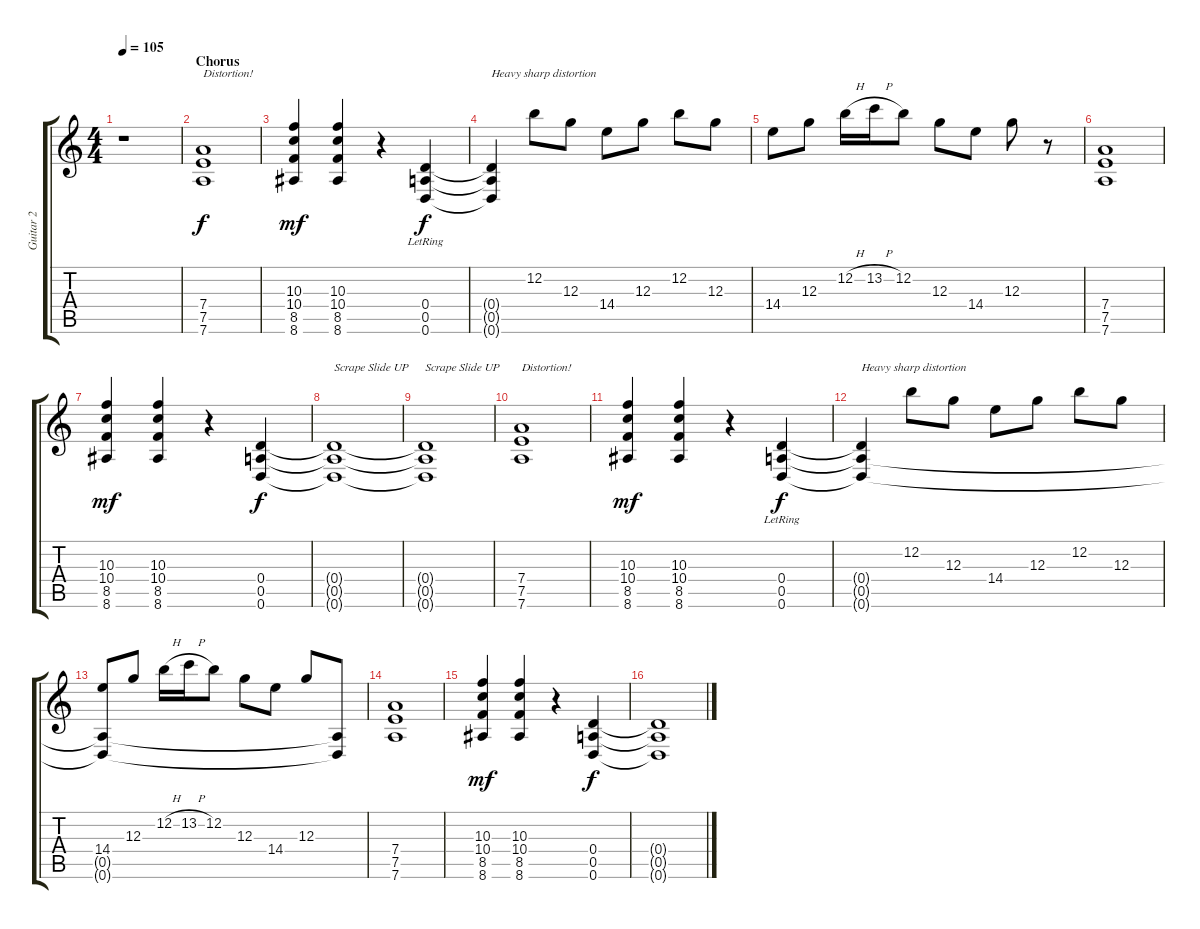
\track ("Guitar 2" "Guitar 2") {instrument distortionguitar}
\staff {score tabs}
\tuning (E4 B3 G3 D3 A2 D2) {hide}
\ts (4 4)
\tempo 105
\clef g2
\ks c
r.1{dy f} |
\section ("" "Chorus")
(7.4 7.5 7.6).1{txt "Distortion!" volume 14 instrument distortionguitar} |
(10.3 10.4 8.5 8.6).4{dy mf} (10.3 10.4 8.5 8.6).4 r.4 (0.4{lr} 0.5{lr} 0.6{lr}).4{dy f} |
(0.4{t} 0.5{t} 0.6{t}).4{txt "Heavy sharp distortion"} 12.2.8{volume 16 instrument overdrivenguitar} 12.3.8 14.4.8 12.3.8 12.2.8 12.3.8 |
14.4.8 12.3.8 12.2{h}.16 13.2{h}.16 12.2.8 12.3.8 14.4.8 12.3.8 r.8 |
(7.4 7.5 7.6).1{volume 14 instrument distortionguitar} |
(10.3 10.4 8.5 8.6).4{dy mf} (10.3 10.4 8.5 8.6).4 r.4 (0.4 0.5 0.6).4{dy f} |
(0.4{t} 0.5{t} 0.6{t}).1{txt "Scrape Slide UP"} |
(0.4{t} 0.5{t} 0.6{t}).1{txt "Scrape Slide UP"} |
(7.4 7.5 7.6).1{txt "Distortion!" volume 14 instrument distortionguitar} |
(10.3 10.4 8.5 8.6).4{dy mf} (10.3 10.4 8.5 8.6).4 r.4 (0.4{lr} 0.5{lr} 0.6{lr}).4{dy f} |
(0.4{t} 0.5{t} 0.6{t}).4{txt "Heavy sharp distortion"} 12.2.8{volume 16} 12.3.8 14.4.8 12.3.8 12.2.8 12.3.8 |
(14.4 0.5{t} 0.6{t}).8 12.3.8 12.2{h}.16 13.2{h}.16 12.2.8 12.3.8 14.4.8 12.3.8 (0.5{t} 0.6{t}).8 |
(7.4 7.5 7.6).1{volume 14 instrument distortionguitar} |
(10.3 10.4 8.5 8.6).4{dy mf} (10.3 10.4 8.5 8.6).4 r.4 (0.4 0.5 0.6).4{dy f} |
(0.4{t} 0.5{t} 0.6{t}).1
